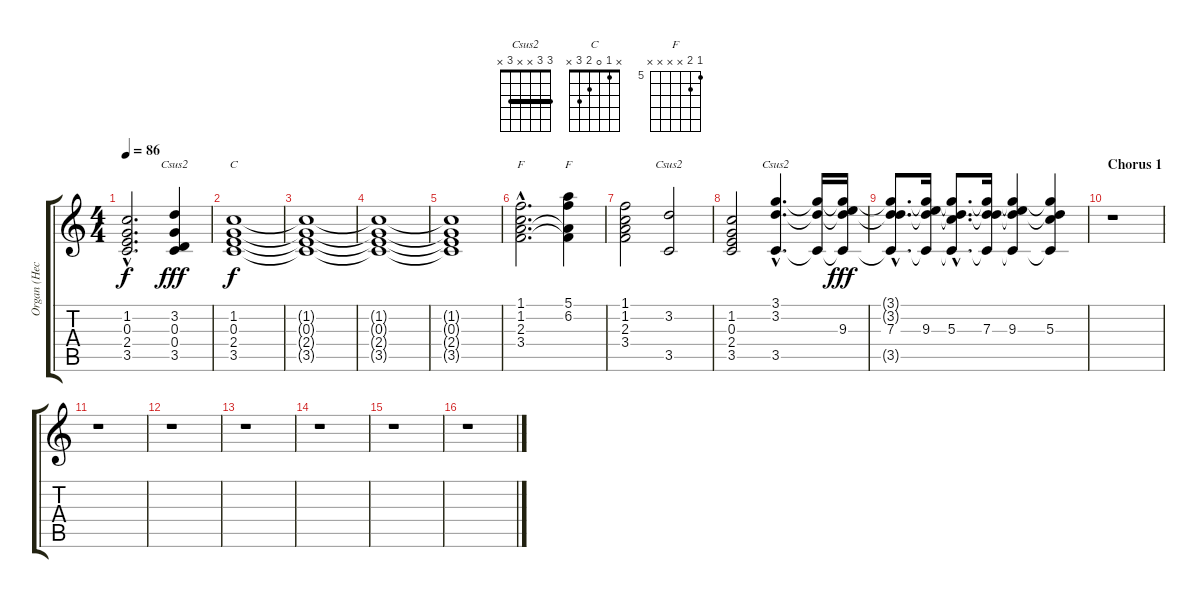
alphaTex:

\track ("Organ (Hecke)" "Organ (Hec") {instrument drawbarorgan}
\staff {score tabs}
\tuning (E5 B4 G4 D4 A3 E3) {hide}
\chord ("Csus2" x 3 0 0 3 x)
\chord ("C" x 1 0 2 3 x)
\chord ("F" 1 1 2 3 x x) {barre 1}
\chord ("F" 5 6 x x x x) {firstfret 5}
\chord ("Csus2" x 3 x x 3 x) {barre 3}
\chord ("Csus2" 3 3 x x 3 x) {barre 3}
\ts (4 4)
\tempo 86
\clef g2
\ks c
(1.2{hac t} 0.3{hac t} 2.4{hac t} 3.5{hac t}).2{d dy f} (3.2 0.3 0.4 3.5).4{ch "Csus2" dy fff} |
(1.2 0.3 2.4 3.5).1{ch "C" dy f} |
(1.2{t} 0.3{t} 2.4{t} 3.5{t}).1 |
(1.2{t} 0.3{t} 2.4{t} 3.5{t}).1 |
(1.2{t} 0.3{t} 2.4{t} 3.5{t}).1 |
(1.1{hac} 1.2{hac} 2.3{hac} 3.4{hac}).2{d ch "F"} (5.1 6.2 2.3{t} 3.4{t}).4{ch "F"} |
(1.1 1.2 2.3 3.4).2 (3.2 3.5).2{ch "Csus2"} |
(1.2 0.3 2.4 3.5).2 (3.1{hac} 3.2{hac} 3.5{hac}).4{d ch "Csus2"} (3.1{t} 3.2{t} 3.5{t}).16 (3.1{t} 3.2{t} 9.3 3.5{t}).16{dy fff} |
(3.1{hac t} 3.2{hac t} 7.3{hac} 3.5{hac t}).8{d} (3.1{t} 3.2{t} 9.3 3.5{t}).16 (3.1{hac t} 3.2{hac t} 5.3{hac} 3.5{hac t}).8{d} (3.1{t} 3.2{t} 7.3 3.5{t}).16 (3.1{t} 3.2{t} 9.3 3.5{t}).4 (3.1{t} 3.2{t} 5.3 3.5{t}).4 |
\section ("" "Chorus 1")
r.1 |
r.1 |
r.1 |
r.1 |
r.1 |
r.1 |
r.1
